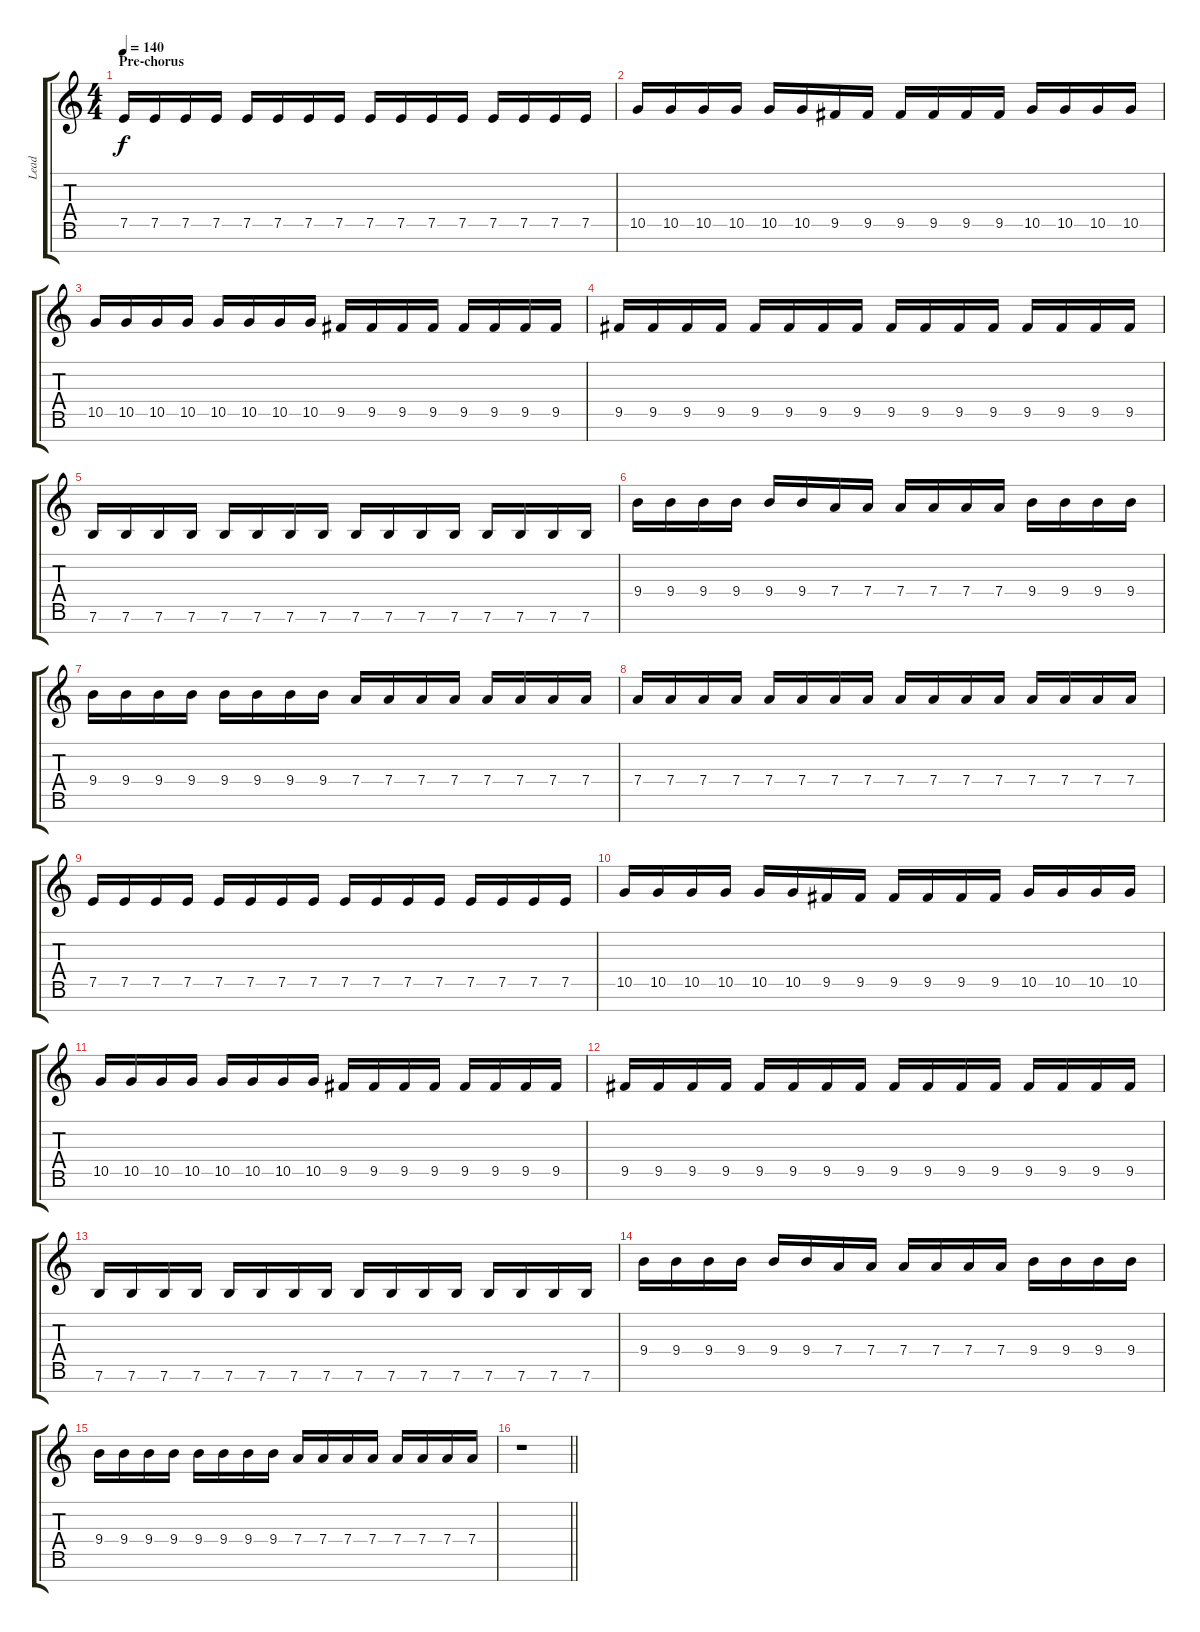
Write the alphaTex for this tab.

\track ("Lead" "Lead") {instrument distortionguitar}
\staff {score tabs}
\tuning (E4 B3 G3 D3 A2 E2 B1) {hide}
\ts (4 4)
\section ("" "Pre-chorus")
\tempo 140
\clef g2
\ks c
7.5.16{dy f} 7.5.16 7.5.16 7.5.16 7.5.16 7.5.16 7.5.16 7.5.16 7.5.16 7.5.16 7.5.16 7.5.16 7.5.16 7.5.16 7.5.16 7.5.16 |
10.5.16 10.5.16 10.5.16 10.5.16 10.5.16 10.5.16 9.5.16 9.5.16 9.5.16 9.5.16 9.5.16 9.5.16 10.5.16 10.5.16 10.5.16 10.5.16 |
10.5.16 10.5.16 10.5.16 10.5.16 10.5.16 10.5.16 10.5.16 10.5.16 9.5.16 9.5.16 9.5.16 9.5.16 9.5.16 9.5.16 9.5.16 9.5.16 |
9.5.16 9.5.16 9.5.16 9.5.16 9.5.16 9.5.16 9.5.16 9.5.16 9.5.16 9.5.16 9.5.16 9.5.16 9.5.16 9.5.16 9.5.16 9.5.16 |
7.6.16 7.6.16 7.6.16 7.6.16 7.6.16 7.6.16 7.6.16 7.6.16 7.6.16 7.6.16 7.6.16 7.6.16 7.6.16 7.6.16 7.6.16 7.6.16 |
9.4.16 9.4.16 9.4.16 9.4.16 9.4.16 9.4.16 7.4.16 7.4.16 7.4.16 7.4.16 7.4.16 7.4.16 9.4.16 9.4.16 9.4.16 9.4.16 |
9.4.16 9.4.16 9.4.16 9.4.16 9.4.16 9.4.16 9.4.16 9.4.16 7.4.16 7.4.16 7.4.16 7.4.16 7.4.16 7.4.16 7.4.16 7.4.16 |
7.4.16 7.4.16 7.4.16 7.4.16 7.4.16 7.4.16 7.4.16 7.4.16 7.4.16 7.4.16 7.4.16 7.4.16 7.4.16 7.4.16 7.4.16 7.4.16 |
7.5.16 7.5.16 7.5.16 7.5.16 7.5.16 7.5.16 7.5.16 7.5.16 7.5.16 7.5.16 7.5.16 7.5.16 7.5.16 7.5.16 7.5.16 7.5.16 |
10.5.16 10.5.16 10.5.16 10.5.16 10.5.16 10.5.16 9.5.16 9.5.16 9.5.16 9.5.16 9.5.16 9.5.16 10.5.16 10.5.16 10.5.16 10.5.16 |
10.5.16 10.5.16 10.5.16 10.5.16 10.5.16 10.5.16 10.5.16 10.5.16 9.5.16 9.5.16 9.5.16 9.5.16 9.5.16 9.5.16 9.5.16 9.5.16 |
9.5.16 9.5.16 9.5.16 9.5.16 9.5.16 9.5.16 9.5.16 9.5.16 9.5.16 9.5.16 9.5.16 9.5.16 9.5.16 9.5.16 9.5.16 9.5.16 |
7.6.16 7.6.16 7.6.16 7.6.16 7.6.16 7.6.16 7.6.16 7.6.16 7.6.16 7.6.16 7.6.16 7.6.16 7.6.16 7.6.16 7.6.16 7.6.16 |
9.4.16 9.4.16 9.4.16 9.4.16 9.4.16 9.4.16 7.4.16 7.4.16 7.4.16 7.4.16 7.4.16 7.4.16 9.4.16 9.4.16 9.4.16 9.4.16 |
9.4.16 9.4.16 9.4.16 9.4.16 9.4.16 9.4.16 9.4.16 9.4.16 7.4.16 7.4.16 7.4.16 7.4.16 7.4.16 7.4.16 7.4.16 7.4.16 |
\barLineRight lightlight
r.1
